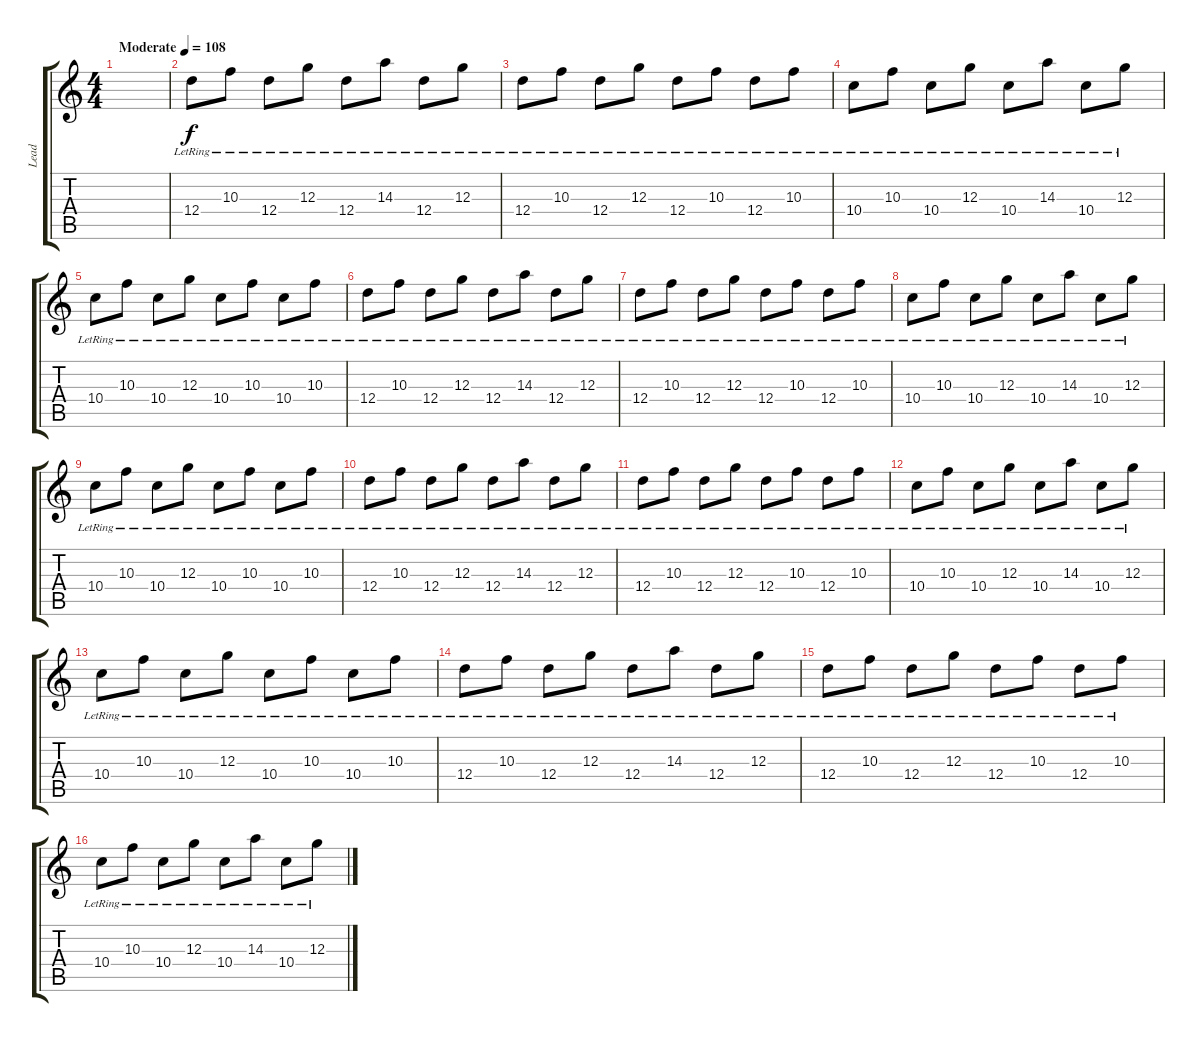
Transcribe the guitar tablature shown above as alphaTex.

\track ("Lead" "Lead") {instrument electricguitarjazz}
\staff {score tabs}
\tuning (E4 B3 G3 D3 A2 E2) {hide}
\ts (4 4)
\tempo (108 "Moderate")
\clef g2
\ks c
|
12.4{lr}.8 10.3{lr}.8 12.4{lr}.8 12.3{lr}.8 12.4{lr}.8 14.3{lr}.8 12.4{lr}.8 12.3{lr}.8 |
12.4{lr}.8 10.3{lr}.8 12.4{lr}.8 12.3{lr}.8 12.4{lr}.8 10.3{lr}.8 12.4{lr}.8 10.3{lr}.8 |
10.4{lr}.8 10.3{lr}.8 10.4{lr}.8 12.3{lr}.8 10.4{lr}.8 14.3{lr}.8 10.4{lr}.8 12.3{lr}.8 |
10.4{lr}.8 10.3{lr}.8 10.4{lr}.8 12.3{lr}.8 10.4{lr}.8 10.3{lr}.8 10.4{lr}.8 10.3{lr}.8 |
12.4{lr}.8 10.3{lr}.8 12.4{lr}.8 12.3{lr}.8 12.4{lr}.8 14.3{lr}.8 12.4{lr}.8 12.3{lr}.8 |
12.4{lr}.8 10.3{lr}.8 12.4{lr}.8 12.3{lr}.8 12.4{lr}.8 10.3{lr}.8 12.4{lr}.8 10.3{lr}.8 |
10.4{lr}.8 10.3{lr}.8 10.4{lr}.8 12.3{lr}.8 10.4{lr}.8 14.3{lr}.8 10.4{lr}.8 12.3{lr}.8 |
10.4{lr}.8 10.3{lr}.8 10.4{lr}.8 12.3{lr}.8 10.4{lr}.8 10.3{lr}.8 10.4{lr}.8 10.3{lr}.8 |
12.4{lr}.8 10.3{lr}.8 12.4{lr}.8 12.3{lr}.8 12.4{lr}.8 14.3{lr}.8 12.4{lr}.8 12.3{lr}.8 |
12.4{lr}.8 10.3{lr}.8 12.4{lr}.8 12.3{lr}.8 12.4{lr}.8 10.3{lr}.8 12.4{lr}.8 10.3{lr}.8 |
10.4{lr}.8 10.3{lr}.8 10.4{lr}.8 12.3{lr}.8 10.4{lr}.8 14.3{lr}.8 10.4{lr}.8 12.3{lr}.8 |
10.4{lr}.8 10.3{lr}.8 10.4{lr}.8 12.3{lr}.8 10.4{lr}.8 10.3{lr}.8 10.4{lr}.8 10.3{lr}.8 |
12.4{lr}.8 10.3{lr}.8 12.4{lr}.8 12.3{lr}.8 12.4{lr}.8 14.3{lr}.8 12.4{lr}.8 12.3{lr}.8 |
12.4{lr}.8 10.3{lr}.8 12.4{lr}.8 12.3{lr}.8 12.4{lr}.8 10.3{lr}.8 12.4{lr}.8 10.3{lr}.8 |
10.4{lr}.8 10.3{lr}.8 10.4{lr}.8 12.3{lr}.8 10.4{lr}.8 14.3{lr}.8 10.4{lr}.8 12.3{lr}.8
